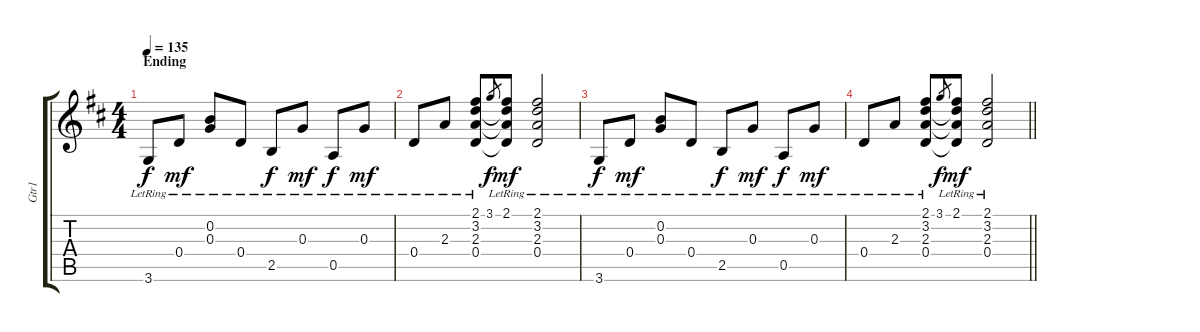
\track ("Gtr1" "Gtr1") {instrument acousticguitarsteel}
\staff {score tabs}
\tuning (E4 B3 G3 D3 A2 E2) {hide}
\ts (4 4)
\section ("" "Ending")
\tempo 135
\clef g2
\ks d
3.6{lr}.8{dy f balance 8} 0.4{lr}.8{dy mf} (0.2{lr} 0.3{lr}).8 0.4{lr}.8 2.5{lr}.8{dy f} 0.3{lr}.8{dy mf} 0.5{lr}.8{dy f} 0.3{lr}.8{dy mf} |
0.4{lr}.8 2.3{lr}.8 (2.1{lr} 3.2{lr} 2.3{lr} 0.4{lr}).8 3.1.8{gr dy f} (2.1{lr} 3.2{t} 2.3{t} 0.4{t}).8{dy mf} (2.1{lr} 3.2{lr} 2.3{lr} 0.4{lr}).2 |
3.6{lr}.8{dy f balance 4} 0.4{lr}.8{dy mf} (0.2{lr} 0.3{lr}).8 0.4{lr}.8 2.5{lr}.8{dy f} 0.3{lr}.8{dy mf} 0.5{lr}.8{dy f} 0.3{lr}.8{dy mf} |
\barLineRight lightlight
0.4{lr}.8 2.3{lr}.8 (2.1{lr} 3.2{lr} 2.3{lr} 0.4{lr}).8 3.1.8{gr dy f} (2.1{lr} 3.2{t} 2.3{t} 0.4{t}).8{dy mf} (2.1{lr} 3.2{lr} 2.3{lr} 0.4{lr}).2
